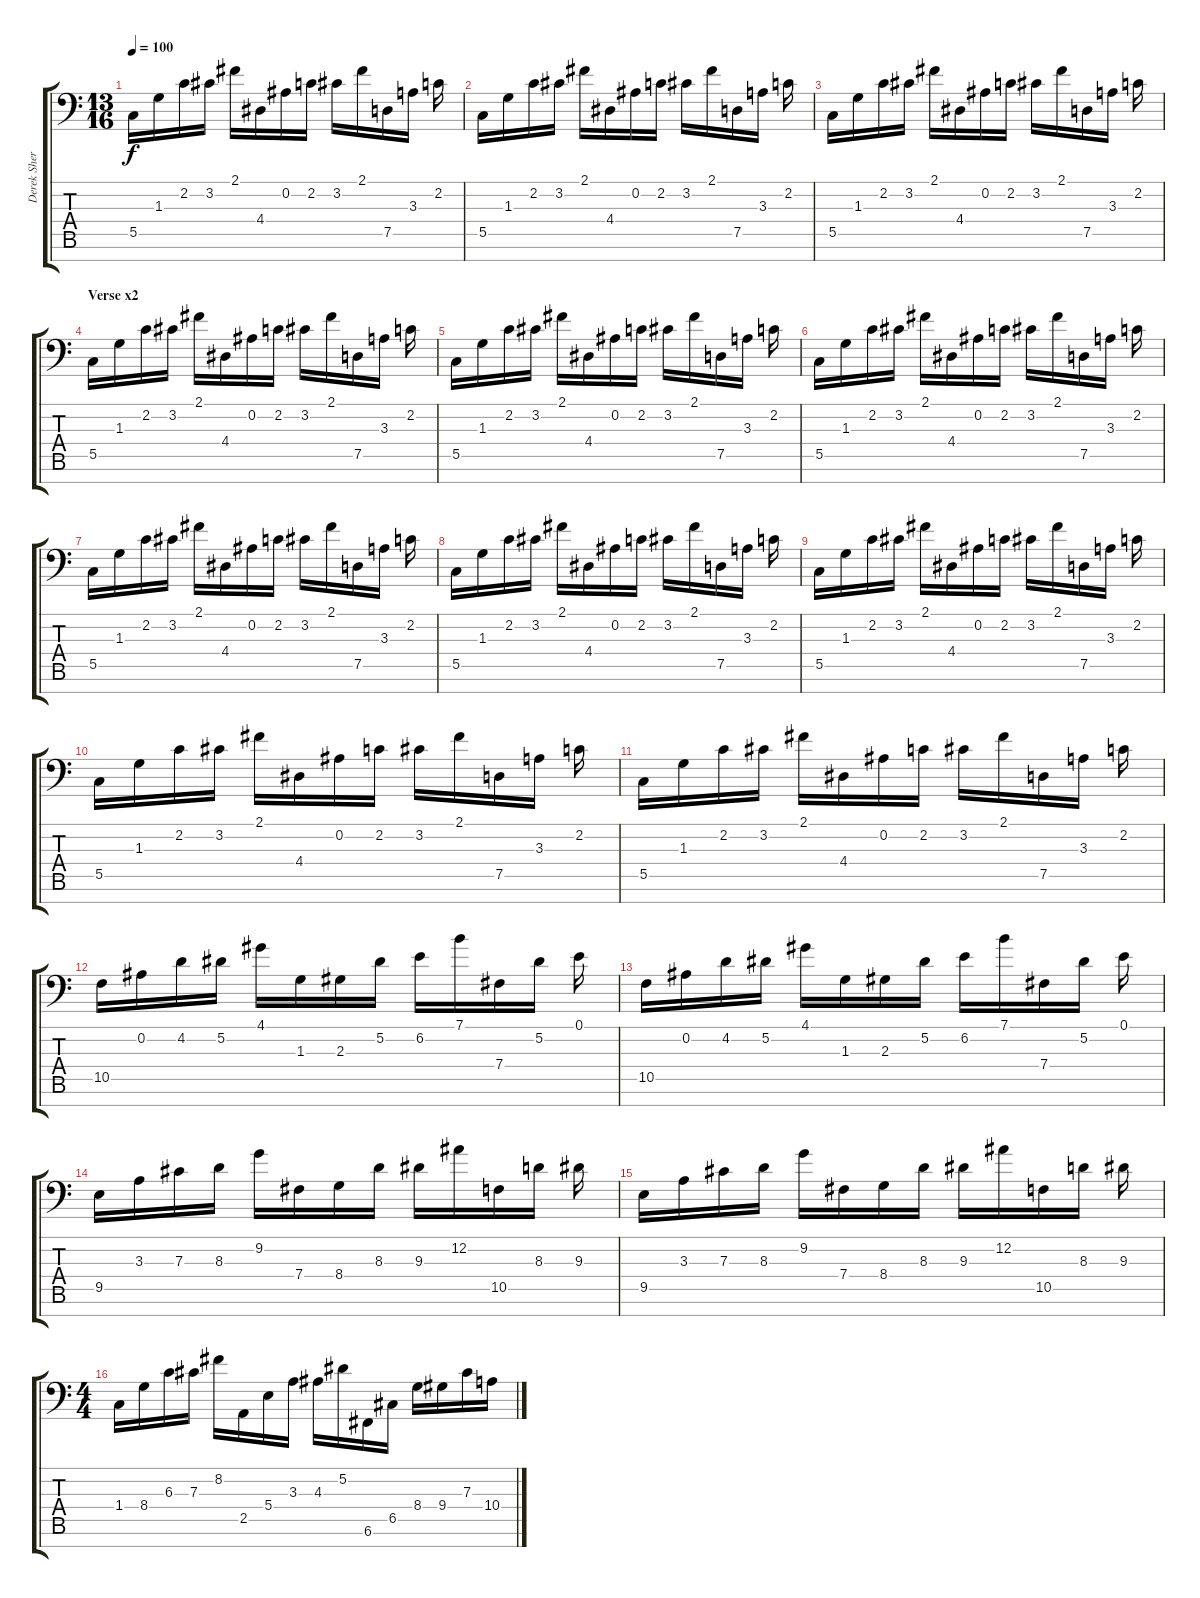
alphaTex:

\track ("Derek Sherinian" "Derek Sher") {instrument brightacousticpiano}
\staff {score tabs}
\tuning (E4 Bb3 Gb3 B2 G2 C2 F1) {hide}
\ts (13 16)
\tempo 100
\clef f4
\ks c
5.5.16{dy f} 1.3.16 2.2.16 3.2.16 2.1.16 4.4.16 0.2.16 2.2.16 3.2.16 2.1.16 7.5.16 3.3.16 2.2.16 |
5.5.16 1.3.16 2.2.16 3.2.16 2.1.16 4.4.16 0.2.16 2.2.16 3.2.16 2.1.16 7.5.16 3.3.16 2.2.16 |
5.5.16 1.3.16 2.2.16 3.2.16 2.1.16 4.4.16 0.2.16 2.2.16 3.2.16 2.1.16 7.5.16 3.3.16 2.2.16 |
\section ("" "Verse x2")
5.5.16{volume 10 instrument brightacousticpiano} 1.3.16 2.2.16 3.2.16 2.1.16 4.4.16 0.2.16 2.2.16 3.2.16 2.1.16 7.5.16 3.3.16 2.2.16 |
5.5.16 1.3.16 2.2.16 3.2.16 2.1.16 4.4.16 0.2.16 2.2.16 3.2.16 2.1.16 7.5.16 3.3.16 2.2.16 |
5.5.16 1.3.16 2.2.16 3.2.16 2.1.16 4.4.16 0.2.16 2.2.16 3.2.16 2.1.16 7.5.16 3.3.16 2.2.16 |
5.5.16 1.3.16 2.2.16 3.2.16 2.1.16 4.4.16 0.2.16 2.2.16 3.2.16 2.1.16 7.5.16 3.3.16 2.2.16 |
5.5.16 1.3.16 2.2.16 3.2.16 2.1.16 4.4.16 0.2.16 2.2.16 3.2.16 2.1.16 7.5.16 3.3.16 2.2.16 |
5.5.16 1.3.16 2.2.16 3.2.16 2.1.16 4.4.16 0.2.16 2.2.16 3.2.16 2.1.16 7.5.16 3.3.16 2.2.16 |
5.5.16 1.3.16 2.2.16 3.2.16 2.1.16 4.4.16 0.2.16 2.2.16 3.2.16 2.1.16 7.5.16 3.3.16 2.2.16 |
5.5.16 1.3.16 2.2.16 3.2.16 2.1.16 4.4.16 0.2.16 2.2.16 3.2.16 2.1.16 7.5.16 3.3.16 2.2.16 |
10.5.16 0.2.16 4.2.16 5.2.16 4.1.16 1.3.16 2.3.16 5.2.16 6.2.16 7.1.16 7.4.16 5.2.16 0.1.16 |
10.5.16 0.2.16 4.2.16 5.2.16 4.1.16 1.3.16 2.3.16 5.2.16 6.2.16 7.1.16 7.4.16 5.2.16 0.1.16 |
9.5.16 3.3.16 7.3.16 8.3.16 9.2.16 7.4.16 8.4.16 8.3.16 9.3.16 12.2.16 10.5.16 8.3.16 9.3.16 |
9.5.16 3.3.16 7.3.16 8.3.16 9.2.16 7.4.16 8.4.16 8.3.16 9.3.16 12.2.16 10.5.16 8.3.16 9.3.16 |
\ts (4 4)
1.4.16 8.4.16 6.3.16 7.3.16 8.2.16 2.5.16 5.4.16 3.3.16 4.3.16 5.2.16 6.6.16 6.5.16 8.4.16 9.4.16 7.3.16 10.4.16
